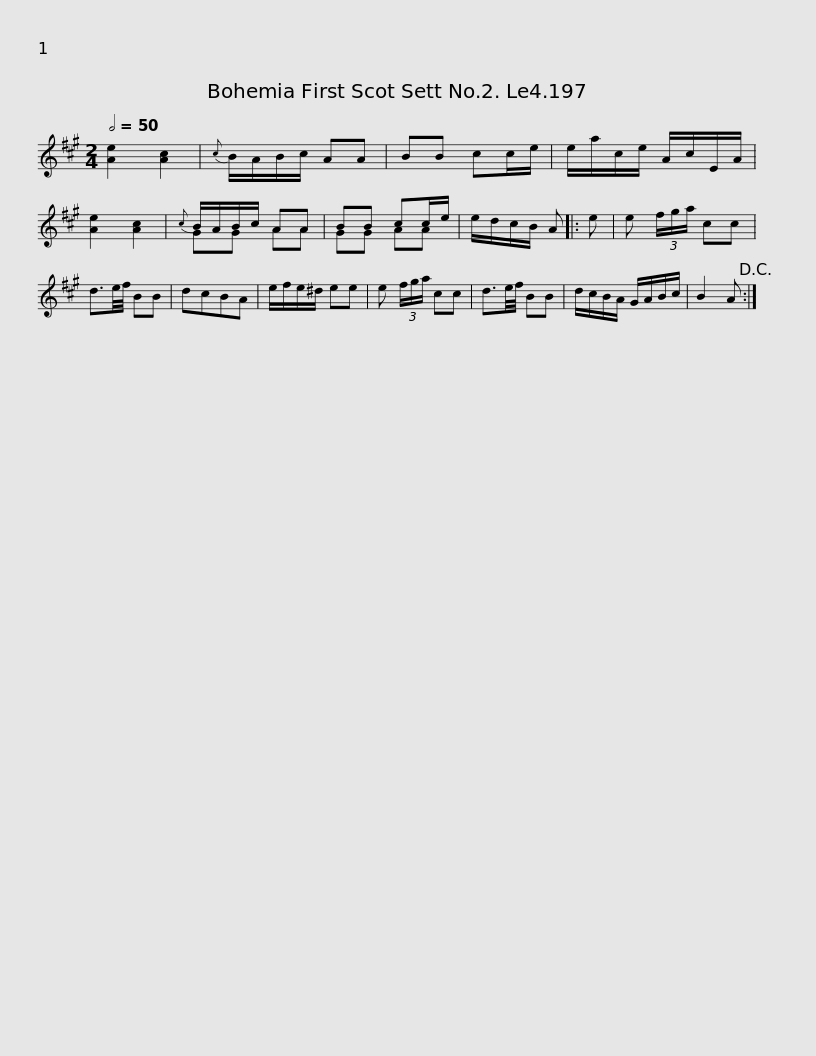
X:1
%%score ( 1 2 )
L:1/8
Q:1/2=50
M:2/4
I:linebreak $
K:A
V:1 treble
V:2 treble
V:1
 [Ae]2 [Ac]2 |{c} B/A/B/c/ AA | BB cc/e/ | e/a/c/e/ A/c/E/A/ | [Ae]2 [Ac]2 | %5
{c} B/A/B/c/ AA | BB cc/e/ | e/d/c/B/ A |: e |$ e (3f/g/a/ cc | %10
 d3/2e/4f/4 BB | dcBA | e/f/e/^d/ ee | e (3f/g/a/ cc | d3/2e/4f/4 BB | %15
 d/c/B/A/ G/A/B/c/ | B2 A!D.C.! :| %17
V:2
 x4 | x4 | x4 | x4 | x4 | %5
 GG AA | GG AA | x3 |: x |$ x4 | %10
 x4 | x4 | x4 | x4 | x4 | %15
 x4 | x3 :| %17
